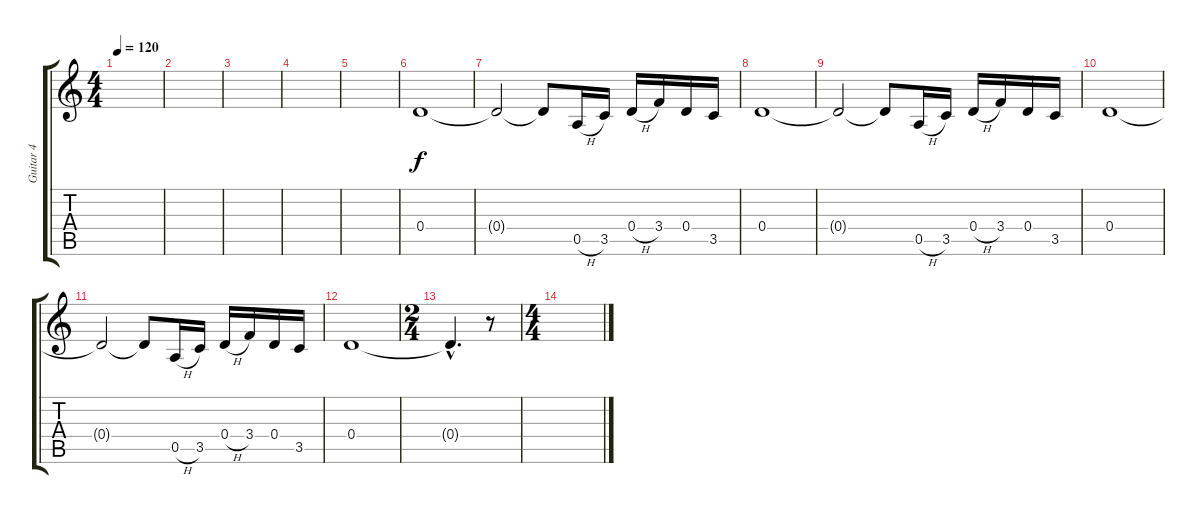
\track ("Guitar 4" "Guitar 4") {instrument distortionguitar}
\staff {score tabs}
\tuning (E4 B3 G3 D3 A2 E2) {hide}
\ts (4 4)
\tempo 120
\clef g2
\ks c
|
|
|
|
|
0.4.1 |
0.4{t}.2 0.4{t}.8 0.5{h}.16 3.5.16 0.4{h}.16 3.4.16 0.4.16 3.5.16 |
0.4.1 |
0.4{t}.2 0.4{t}.8 0.5{h}.16 3.5.16 0.4{h}.16 3.4.16 0.4.16 3.5.16 |
0.4.1 |
0.4{t}.2 0.4{t}.8 0.5{h}.16 3.5.16 0.4{h}.16 3.4.16 0.4.16 3.5.16 |
0.4.1 |
\ts (2 4)
0.4{hac t}.4{d} r.8 |
\ts (4 4)
